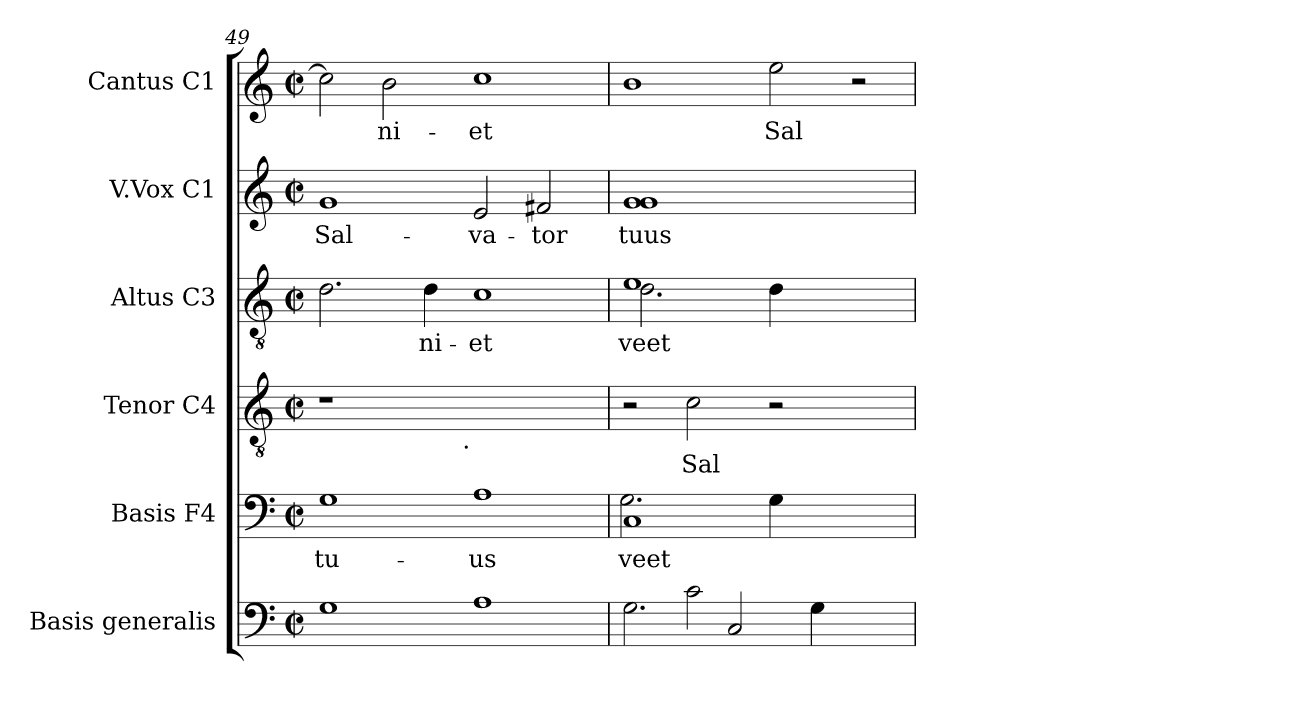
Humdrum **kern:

**kern	**kern	**text	**kern	**text	**kern	**text	**kern	**text	**kern	**text
*part6	*part5	*part5	*part4	*part4	*part3	*part3	*part2	*part2	*part1	*part1
*staff6	*staff5	*staff5	*staff4	*staff4	*staff3	*staff3	*staff2	*staff2	*staff1	*staff1
*I"Basis  generalis	*I"Basis  F4	*	*I"Tenor  C4	*	*I"Altus  C3	*	*I"V.Vox  C1	*	*I"Cantus  C1	*
*	*I'B	*	*I'T	*	*I'A	*	*	*	*I'C	*
*clefF4	*clefF4	*	*clefGv2	*	*clefGv2	*	*clefG2	*	*clefG2	*
*k[]	*k[]	*	*k[]	*	*k[]	*	*k[]	*	*k[]	*
*C:	*C:	*	*C:	*	*C:	*	*C:	*	*C:	*
*M2/2	*M2/2	*	*M2/2	*	*M2/2	*	*M2/2	*	*M2/2	*
*met(c|)	*met(c|)	*	*met(c|)	*	*met(c|)	*	*met(c|)	*	*met(c|)	*
=49	=49	=49	=49	=49	=49	=49	=49	=49	=49	=49
!	!	!LO:LY:b:cj	!	!	!	!LO:LY:b:cj	!	!LO:LY:b:cj	!	!LO:LY:b:cj
*	*	*	*^	*	*	*	*	*	*	*
1G	1G	tu-	1r	2ryy	.	2.d\	--	1g	Sal-	2cc\]	--
!	!	!	!	!	!	!	!	!	!	!	!LO:LY:b:cj
.	.	.	.	4...ryy	.	.	.	.	.	2b\	-ni-
!	!	!	!	!	!	!	!LO:LY:b:cj	!	!	!	!
.	.	.	.	.	.	4d\	-ni-	.	.	.	.
!	!	!	!	!LO:TX:b:t=.	!	!	!	!	!	!	!
.	.	.	.	1ryy	.	.	.	.	.	.	.
!	!	!LO:LY:b:cj	!	!	!	!	!LO:LY:b:cj	!	!LO:LY:b:cj	!	!LO:LY:b:cj
1A	1A	-us	1ryy	.	.	1c	-et	2e/	-va-	1cc	-et
!	!	!	!	!	!	!	!	!	!LO:LY:b:cj	!	!
.	.	.	.	.	.	.	.	2f#X/	-tor	.	.
.	.	.	.	32ryy	.	.	.	.	.	.	.
=50	=50	=50	=50	=50	=50	=50	=50	=50	=50	=50	=50
*^	*^	*	*	*	*	*	*	*	*	*	*
!	!	!	!	!LO:LY:b:cj	!	!	!	!	!LO:LY:b:cj	!	!LO:LY:b:cj	!	!
*	*	*	*	*	*v	*v	*	*^	*	*	*	*	*
2.G\	2ryy	1C	2.G\	veet-	2r	.	1e	2.d\	veet-	1g 1g	tuus-	1b	.
!	!	!	!	!	!	!LO:LY:b:cj	!	!	!	!	!	!	!
.	2c\	.	.	.	2c\	Sal-	.	.	.	.	.	.	.
2C/	.	.	2.ryy	.	.	.	.	2.ryy	.	.	.	.	.
!	!	!	!	!LO:LY:b:cj	!	!	!	!	!LO:LY:b:cj	!	!	!	!LO:LY:b:cj
.	2ryy	4G\	.	-	2r	.	4d\	.	-	1ryy	.	2ee\	Sal-
4G\	.	2.ryy	.	.	.	.	2.ryy	.	.	.	.	.	.
2ryy	2ryy	.	2ryy	.	2ryy	.	.	2ryy	.	.	.	2r	.
*v	*v	*	*	*	*	*	*v	*v	*	*	*	*	*
*	*v	*v	*	*	*	*	*	*	*	*	*
=	=	=	=	=	=	=	=	=	=	=
*-	*-	*-	*-	*-	*-	*-	*-	*-	*-	*-
